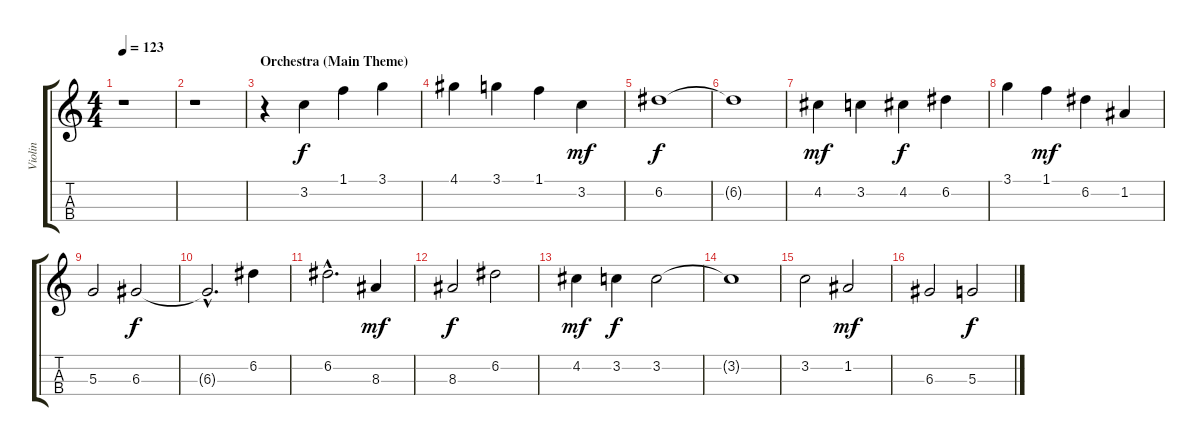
\track ("Violin" "Violin") {instrument violin}
\staff {score tabs}
\tuning (E5 A4 D4 G3) {hide}
\ts (4 4)
\tempo 123
\clef g2
\ks c
r.1{dy f} |
r.1 |
\section ("" "Orchestra (Main Theme)")
r.4{volume 12 balance 2 instrument stringensemble1} 3.2.4 1.1.4 3.1.4 |
4.1.4 3.1.4 1.1.4 3.2.4{dy mf} |
6.2.1{dy f} |
6.2{t}.1 |
4.2.4{dy mf} 3.2.4 4.2.4{dy f} 6.2.4 |
3.1.4 1.1.4{dy mf} 6.2.4 1.2.4 |
5.3.2 6.3.2{dy f} |
6.3{hac t}.2{d} 6.2.4 |
6.2{hac}.2{d} 8.3.4{dy mf} |
8.3.2{dy f} 6.2.2 |
4.2.4{dy mf} 3.2.4{dy f} 3.2.2 |
3.2{t}.1 |
3.2.2 1.2.2{dy mf} |
6.3.2 5.3.2{dy f}
